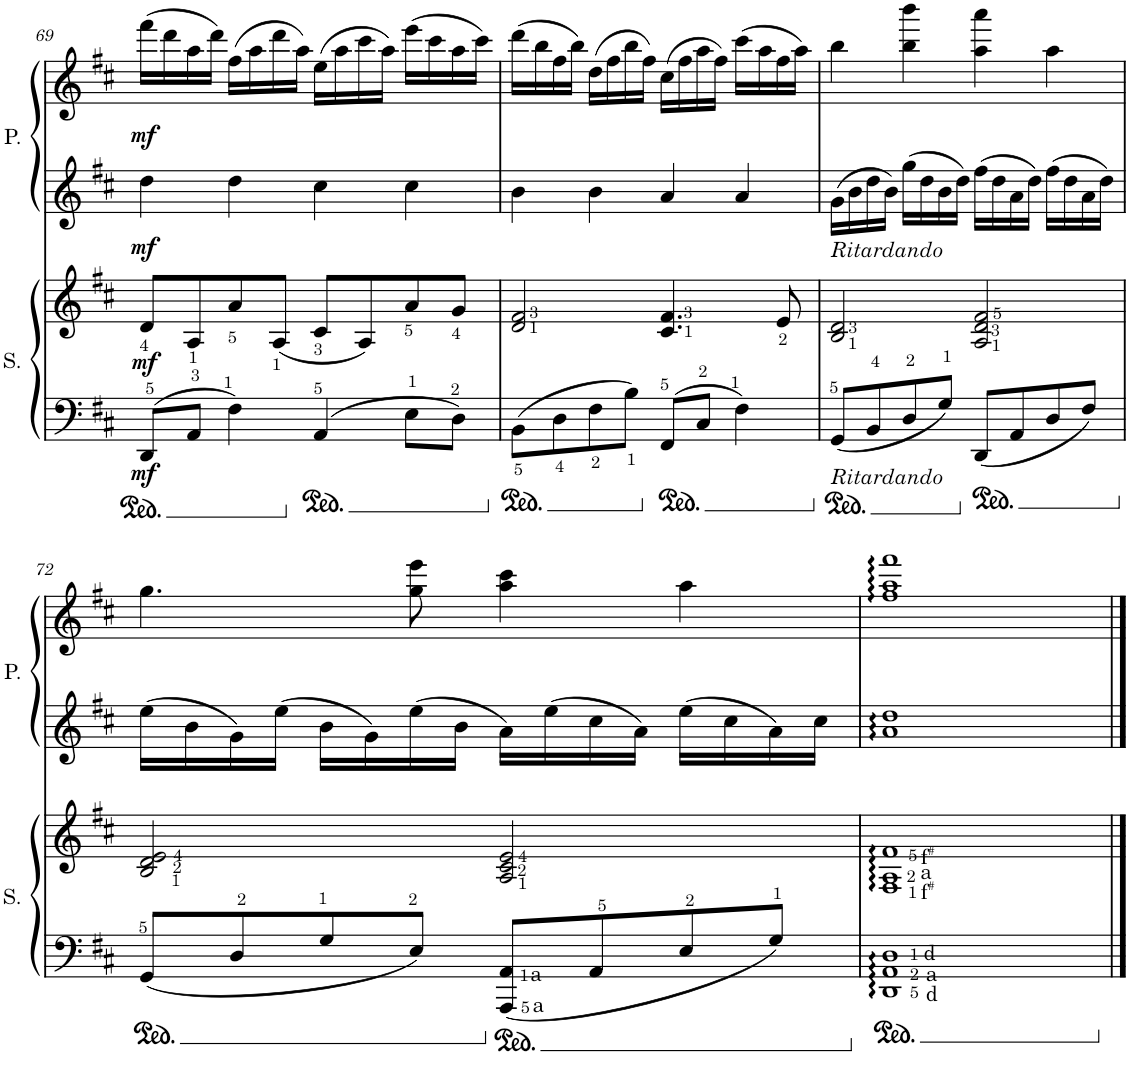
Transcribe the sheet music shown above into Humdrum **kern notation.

**kern	**kern	**dynam	**kern	**kern	**dynam
*part2	*part2	*part2	*part1	*part1	*part1
*staff4	*staff3	*staff3/4	*staff2	*staff1	*staff1/2
*I"Secondo	*	*	*I"Primo	*	*
*I'S.	*	*	*I'P.	*	*
!!LO:PB:g=z
*clefF4	*clefG2	*	*clefG2	*clefG2	*
*k[f#c#]	*k[f#c#]	*	*k[f#c#]	*k[f#c#]	*
*M4/4	*M4/4	*	*M4/4	*M4/4	*
=69	=69	=69	=69	=69	=69
!	!	!LO:DY:b=2	!	!	!
!	!	!LO:DY:n=1:b	!	!	!LO:DY:b=2
!	!	!	!	!	!LO:DY:n=1:b
8DD/L	8d/L	mf mf	4dd\	(16fff#\LL	mf mf
.	.	.	.	16ddd\	.
8AA/J	8A/	.	.	16aa\	.
.	.	.	.	16ddd\JJ)	.
4F#\	8a/	.	4dd\	(16ff#\LL	.
.	.	.	.	16aa\	.
.	(8A/J	.	.	16ddd\	.
.	.	.	.	16aa\JJ)	.
4AA/	8c#/L	.	4cc#\	(16ee\LL	.
.	.	.	.	16aa\	.
.	8A/)	.	.	16ccc#\	.
.	.	.	.	16aa\JJ)	.
8E\L	8a/	.	4cc#\	(16eee\LL	.
.	.	.	.	16ccc#\	.
8D\J	8g/J	.	.	16aa\	.
.	.	.	.	16ccc#\JJ)	.
=70	=70	=70	=70	=70	=70
8BB\L	2d/ 2f#/	.	4b\	(16ddd\LL	.
.	.	.	.	16bb\	.
8D\	.	.	.	16ff#\	.
.	.	.	.	16bb\JJ)	.
8F#\	.	.	4b\	(16dd\LL	.
.	.	.	.	16ff#\	.
8B\J	.	.	.	16bb\	.
.	.	.	.	16ff#\JJ)	.
8FF#/L	4.c#/ 4.f#/	.	4a/	(16cc#\LL	.
.	.	.	.	16ff#\	.
8C#/J	.	.	.	16aa\	.
.	.	.	.	16ff#\JJ)	.
4F#\	.	.	4a/	(16ccc#\LL	.
.	.	.	.	16aa\	.
.	8e/	.	.	16ff#\	.
.	.	.	.	16aa\JJ)	.
=71	=71	=71	=71	=71	=71
!	!	!	!LO:TX:b:i:t=Ritardando	!	!
!LO:TX:b:i:t=Ritardando	!	!	!	!	!
8GG/L	2B/ 2d/	.	16g\LL	4bb\	.
.	.	.	16b\	.	.
8BB/	.	.	16dd\	.	.
.	.	.	16b\JJ	.	.
8D/	.	.	16gg\LL	4bb\ 4bbb\	.
.	.	.	16dd\	.	.
8G/J	.	.	16b\	.	.
.	.	.	16dd\JJ	.	.
8DD/L	2A/ 2d/ 2f#/	.	16ff#\LL	4aa\ 4aaa\	.
.	.	.	16dd\	.	.
8AA/	.	.	16a\	.	.
.	.	.	16dd\JJ	.	.
8D/	.	.	16ff#\LL	4aa\	.
.	.	.	16dd\	.	.
8F#/J	.	.	16a\	.	.
.	.	.	16dd\JJ	.	.
!!LO:LB:g=z
=72	=72	=72	=72	=72	=72
8GG/L	2B/ 2d/ 2e/	.	16ee\LL	4.gg\	.
.	.	.	16b\	.	.
8D/	.	.	16g\	.	.
.	.	.	16ee\JJ	.	.
8G/	.	.	16b\LL	.	.
.	.	.	16g\	.	.
8E/J	.	.	16ee\	8gg\ 8eee\	.
.	.	.	16b\JJ	.	.
!LO:TX:b:t=a	!	!	!	!	!
!LO:TX:a:t=a	!	!	!	!	!
8AAA/ 8AA/L	2A/ 2c#/ 2e/	.	16a\LL	4aa\ 4ccc#\	.
.	.	.	16ee\	.	.
8AA/	.	.	16cc#\	.	.
.	.	.	16a\JJ	.	.
8E/	.	.	16ee\LL	4aa\	.
.	.	.	16cc#\	.	.
8G/J	.	.	16a\	.	.
.	.	.	16cc#\JJ	.	.
=73	=73	=73	=73	=73	=73
!	!LO:TX:a:t=f	!	!	!	!
!	!LO:TX:a:t=#	!	!	!	!
!	!LO:TX:b:t=f	!	!	!	!
!	!LO:TX:b:t=#	!	!	!	!
!	!LO:TX:b:t=a	!	!	!	!
!LO:TX:a:t=d	!	!	!	!	!
!LO:TX:a:t=a	!	!	!	!	!
!LO:TX:b:t=d	!	!	!	!	!
1DD:: 1AA:: 1D::	1F#:: 1A:: 1f#::	.	1a:: 1dd::	1ff#:: 1aa:: 1fff#::	.
==	==	==	==	==	==
*-	*-	*-	*-	*-	*-
